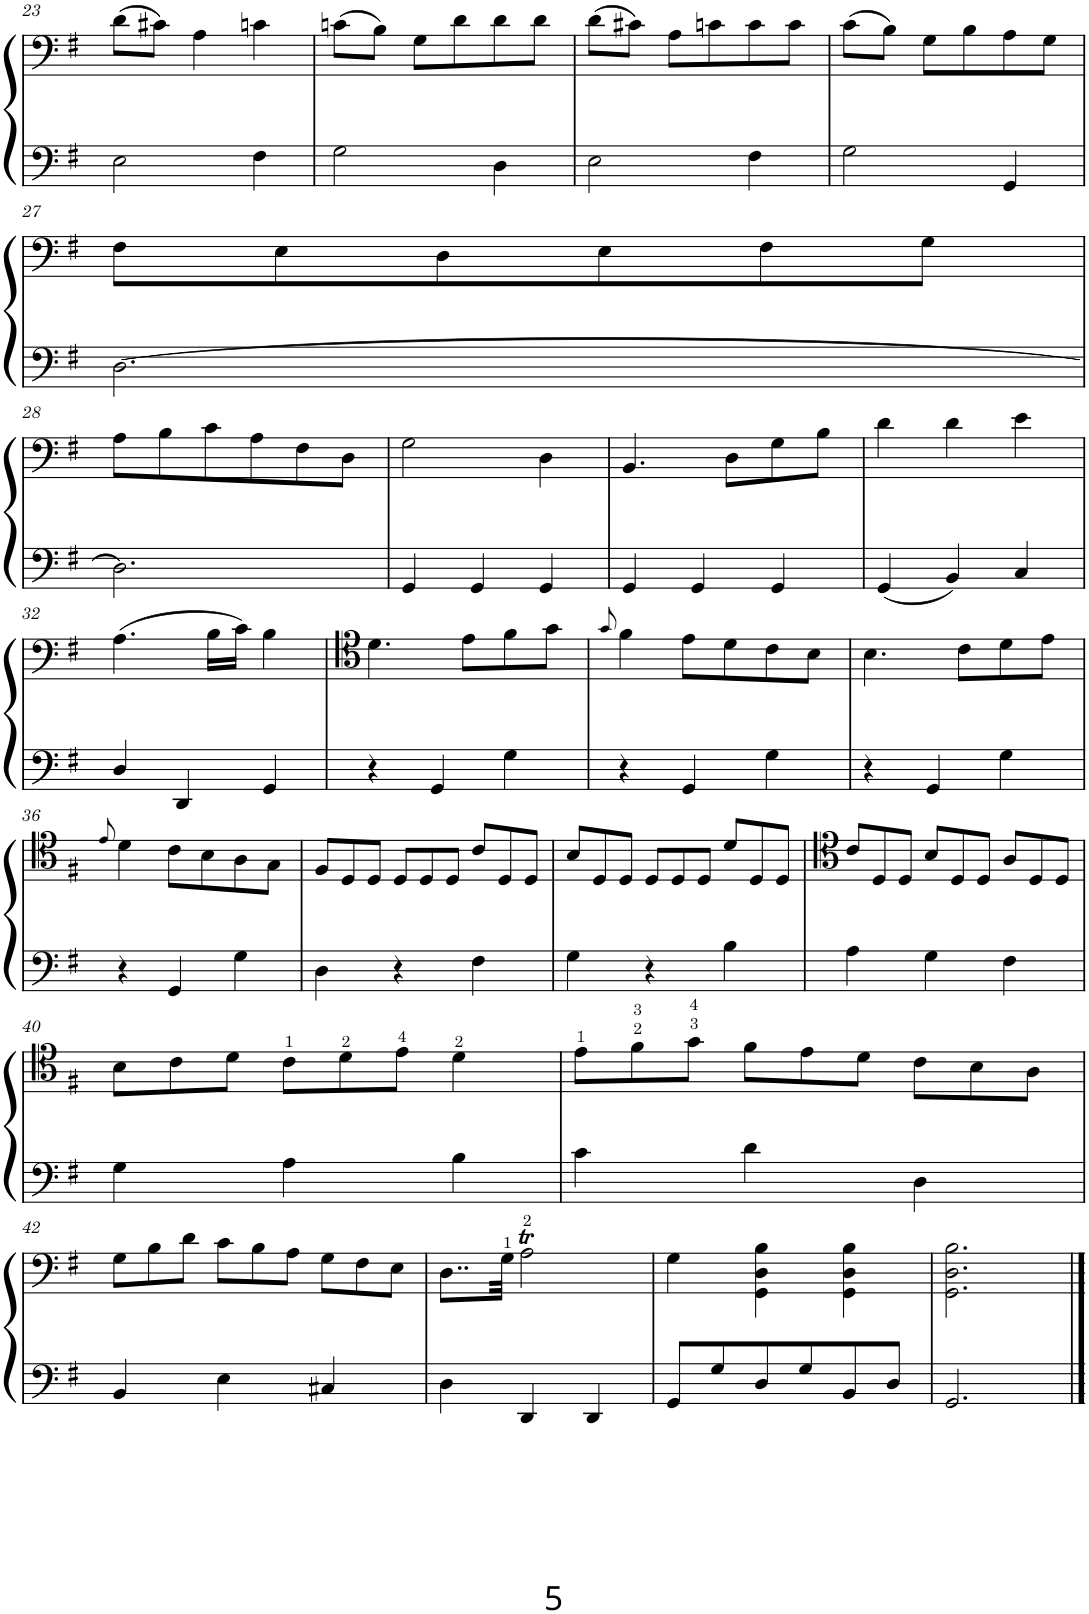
**kern	**kern
*part2	*part1
*staff2	*staff1
*I"Violoncelle	*I"Violoncelle
!!LO:PB:g=z
*clefF4	*clefF4
*k[f#]	*k[f#]
*M3/4	*M3/4
=23	=23
2E\	(8d\L
.	8c#X\J)
.	4A\
4F#\	4cn\
=24	=24
2G\	(8cn\L
.	8B\J)
.	8G\L
.	8d\
4D\	8d\
.	8d\J
=25	=25
2E\	(8d\L
.	8c#X\J)
.	8A\L
.	8cn\
4F#\	8c\
.	8c\J
=26	=26
2G\	(8c\L
.	8B\J)
.	8G\L
.	8B\
4GG/	8A\
.	8G\J
!!LO:LB:g=z
=27	=27
[2.D\	8F#\L
.	8E\
.	8D\
.	8E\
.	8F#\
.	8G\J
!!LO:LB:g=z
=28	=28
2.D\]	8A\L
.	8B\
.	8c\
.	8A\
.	8F#\
.	8D\J
=29	=29
4GG/	2G\
4GG/	.
4GG/	4D\
=30	=30
4GG/	4.BB/
4GG/	.
.	8D\L
4GG/	8G\
.	8B\J
=31	=31
(4GG/	4d\
4BB/)	4d\
4C/	4e\
!!LO:LB:g=z
=32	=32
4D/	(4.A\
4DD/	.
.	16B\LL
.	16c\JJ)
4GG/	4B\
=33	=33
4r	4.d\
4GG/	.
.	8e\L
4G\	8f#\
.	8g\J
=34	=34
.	8qg/
4r	4f#\
4GG/	8e\L
.	8d\
4G\	8c\
.	8B\J
=35	=35
4r	4.B\
4GG/	.
.	8c\L
4G\	8d\
.	8e\J
!!LO:LB:g=z
=36	=36
.	8qe/
4r	4d\
4GG/	8c\L
.	8B\
4G\	8A\
.	8G\J
=37	=37
*	*Xtuplet
4D\	12F#/L
.	12D/
.	12D/J
4r	12D/L
.	12D/
.	12D/J
4F#\	12c/L
.	12D/
.	12D/J
=38	=38
4G\	12B/L
.	12D/
.	12D/J
4r	12D/L
.	12D/
.	12D/J
4B\	12d/L
.	12D/
.	12D/J
=39	=39
4A\	12c/L
.	12D/
.	12D/J
4G\	12B/L
.	12D/
.	12D/J
4F#\	12A/L
.	12D/
.	12D/J
!!LO:LB:g=z
=40	=40
4G\	12B\L
.	12c\
.	12d\J
4A\	12c\L
.	12d\
.	12e\J
4B\	4d\
=41	=41
4c\	12e\L
.	12f#\
.	12g\J
4d\	12f#\L
.	12e\
.	12d\J
4D\	12c\L
.	12B\
.	12A\J
!!LO:LB:g=z
=42	=42
4BB/	12G\L
.	12B\
.	12d\J
4E\	12c\L
.	12B\
.	12A\J
4C#X/	12G\L
.	12F#\
.	12E\J
=43	=43
4D\	8..D\L
.	32G\Jkk
4DD/	2AT\
4DD/	.
=44	=44
8GG/L	4G\
8G/	.
8D/	4GG\ 4D\ 4B\
8G/	.
8BB/	4GG\ 4D\ 4B\
8D/J	.
=45	=45
2.GG/	2.GG\ 2.D\ 2.B\
==	==
*-	*-
